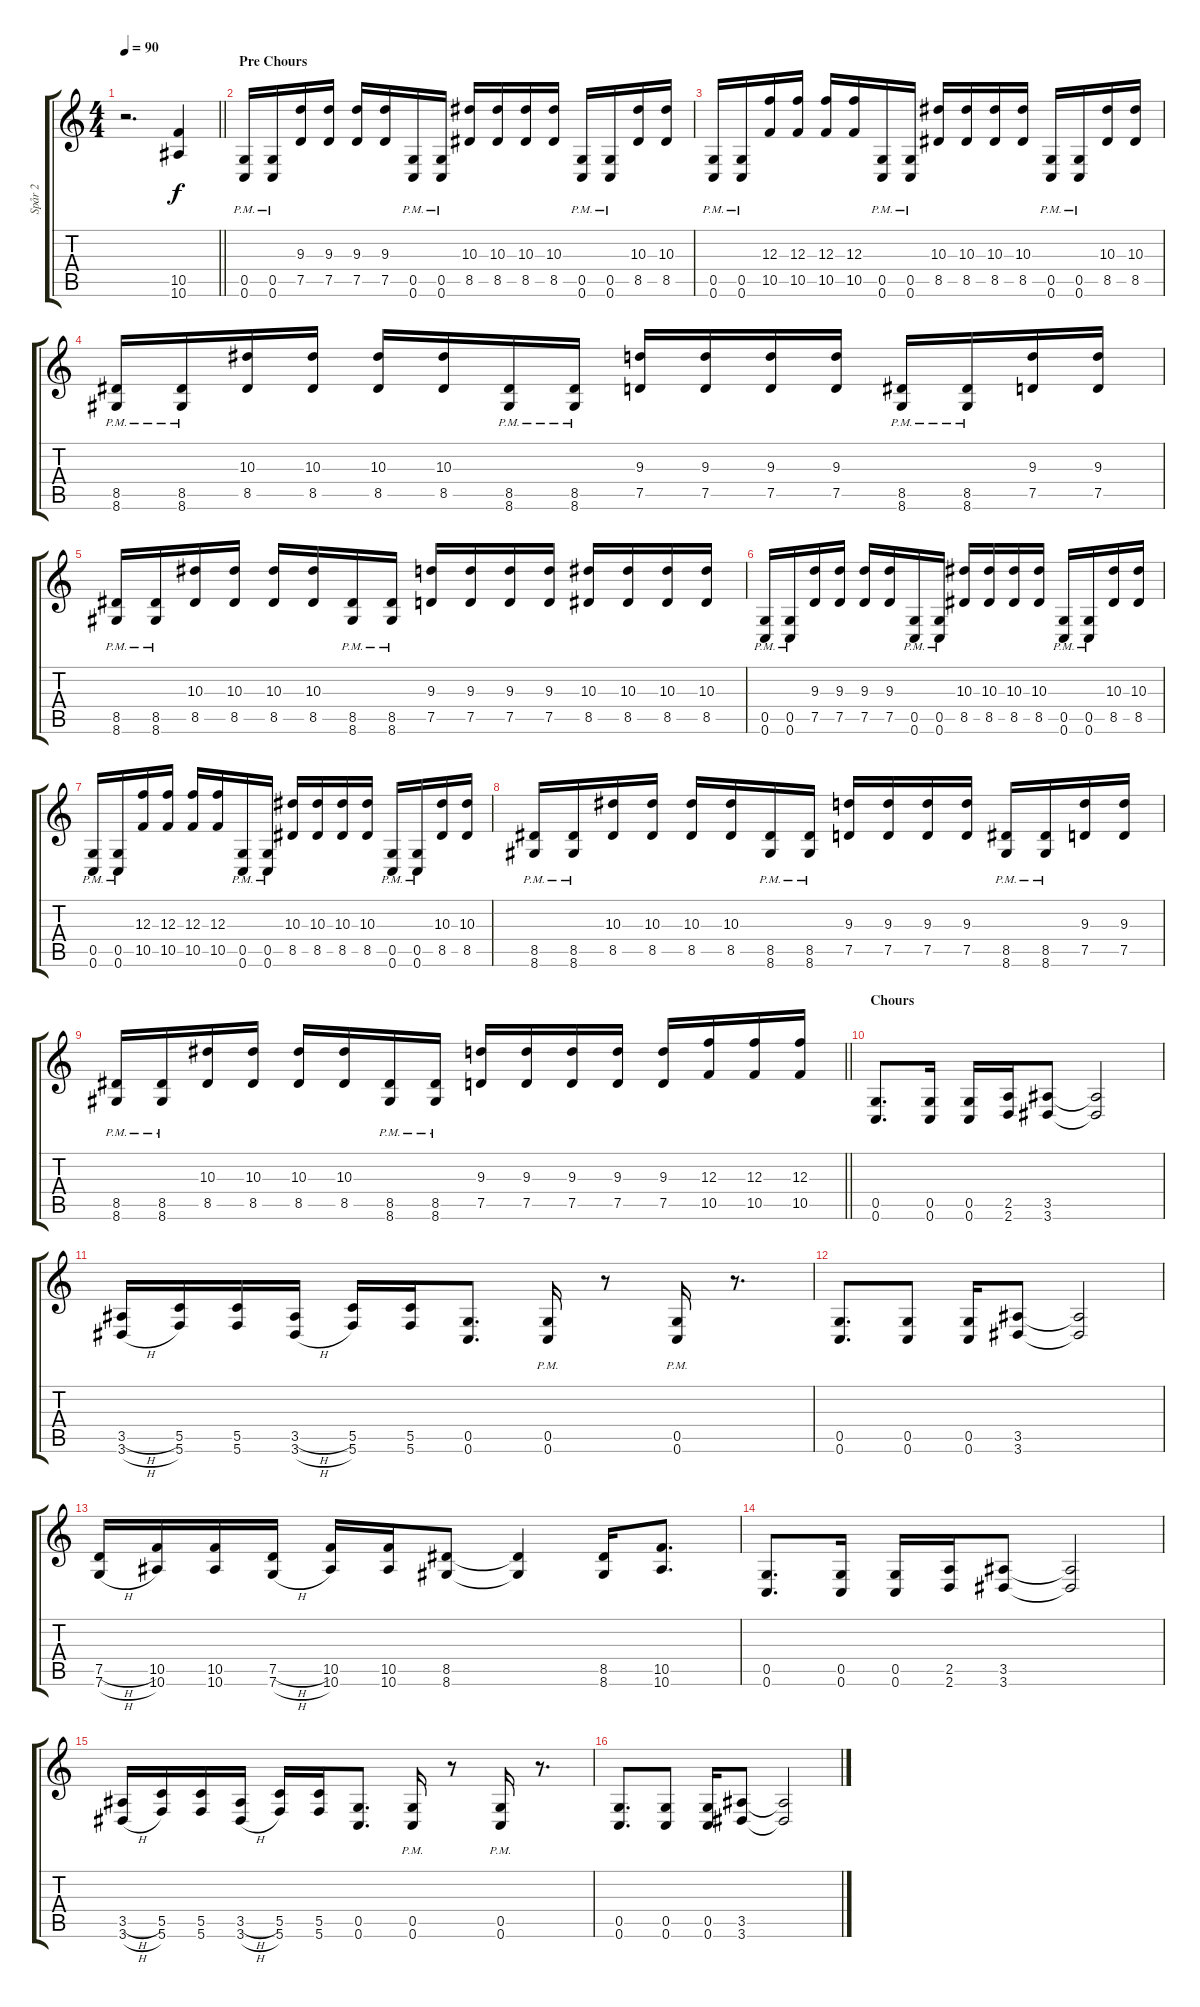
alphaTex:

\track ("Spår 2" "Spår 2") {instrument distortionguitar}
\staff {score tabs}
\tuning (D4 A3 F3 C3 G2 C2) {hide}
\ts (4 4)
\tempo 90
\clef g2
\barLineRight lightlight
\ks c
r.2{d dy f} (10.5 10.6).4 |
\section ("" "Pre Chours")
(0.5{pm} 0.6{pm}).16 (0.5{pm} 0.6{pm}).16 (9.3 7.5).16 (9.3 7.5).16 (9.3 7.5).16 (9.3 7.5).16 (0.5{pm} 0.6{pm}).16 (0.5{pm} 0.6{pm}).16 (10.3 8.5).16 (10.3 8.5).16 (10.3 8.5).16 (10.3 8.5).16 (0.5{pm} 0.6{pm}).16 (0.5{pm} 0.6{pm}).16 (10.3 8.5).16 (10.3 8.5).16 |
(0.5{pm} 0.6{pm}).16 (0.5{pm} 0.6{pm}).16 (12.3 10.5).16 (12.3 10.5).16 (12.3 10.5).16 (12.3 10.5).16 (0.5{pm} 0.6{pm}).16 (0.5{pm} 0.6{pm}).16 (10.3 8.5).16 (10.3 8.5).16 (10.3 8.5).16 (10.3 8.5).16 (0.5{pm} 0.6{pm}).16 (0.5{pm} 0.6{pm}).16 (10.3 8.5).16 (10.3 8.5).16 |
(8.5{pm} 8.6{pm}).16 (8.5{pm} 8.6{pm}).16 (10.3 8.5).16 (10.3 8.5).16 (10.3 8.5).16 (10.3 8.5).16 (8.5{pm} 8.6{pm}).16 (8.5{pm} 8.6{pm}).16 (9.3 7.5).16 (9.3 7.5).16 (9.3 7.5).16 (9.3 7.5).16 (8.5{pm} 8.6{pm}).16 (8.5{pm} 8.6{pm}).16 (9.3 7.5).16 (9.3 7.5).16 |
(8.5{pm} 8.6{pm}).16 (8.5{pm} 8.6{pm}).16 (10.3 8.5).16 (10.3 8.5).16 (10.3 8.5).16 (10.3 8.5).16 (8.5{pm} 8.6{pm}).16 (8.5{pm} 8.6{pm}).16 (9.3 7.5).16 (9.3 7.5).16 (9.3 7.5).16 (9.3 7.5).16 (10.3 8.5).16 (10.3 8.5).16 (10.3 8.5).16 (10.3 8.5).16 |
(0.5{pm} 0.6{pm}).16 (0.5{pm} 0.6{pm}).16 (9.3 7.5).16 (9.3 7.5).16 (9.3 7.5).16 (9.3 7.5).16 (0.5{pm} 0.6{pm}).16 (0.5{pm} 0.6{pm}).16 (10.3 8.5).16 (10.3 8.5).16 (10.3 8.5).16 (10.3 8.5).16 (0.5{pm} 0.6{pm}).16 (0.5{pm} 0.6{pm}).16 (10.3 8.5).16 (10.3 8.5).16 |
(0.5{pm} 0.6{pm}).16 (0.5{pm} 0.6{pm}).16 (12.3 10.5).16 (12.3 10.5).16 (12.3 10.5).16 (12.3 10.5).16 (0.5{pm} 0.6{pm}).16 (0.5{pm} 0.6{pm}).16 (10.3 8.5).16 (10.3 8.5).16 (10.3 8.5).16 (10.3 8.5).16 (0.5{pm} 0.6{pm}).16 (0.5{pm} 0.6{pm}).16 (10.3 8.5).16 (10.3 8.5).16 |
(8.5{pm} 8.6{pm}).16 (8.5{pm} 8.6{pm}).16 (10.3 8.5).16 (10.3 8.5).16 (10.3 8.5).16 (10.3 8.5).16 (8.5{pm} 8.6{pm}).16 (8.5{pm} 8.6{pm}).16 (9.3 7.5).16 (9.3 7.5).16 (9.3 7.5).16 (9.3 7.5).16 (8.5{pm} 8.6{pm}).16 (8.5{pm} 8.6{pm}).16 (9.3 7.5).16 (9.3 7.5).16 |
\barLineRight lightlight
(8.5{pm} 8.6{pm}).16 (8.5{pm} 8.6{pm}).16 (10.3 8.5).16 (10.3 8.5).16 (10.3 8.5).16 (10.3 8.5).16 (8.5{pm} 8.6{pm}).16 (8.5{pm} 8.6{pm}).16 (9.3 7.5).16 (9.3 7.5).16 (9.3 7.5).16 (9.3 7.5).16 (9.3 7.5).16 (12.3 10.5).16 (12.3 10.5).16 (12.3 10.5).16 |
\section ("" "Chours")
(0.5 0.6).8{d} (0.5 0.6).16 (0.5 0.6).16 (2.5 2.6).16 (3.5 3.6).8 (3.5{t} 3.6{t}).2 |
(3.5{h} 3.6{h}).16 (5.5 5.6).16 (5.5 5.6).16 (3.5{h} 3.6{h}).16 (5.5 5.6).16 (5.5 5.6).16 (0.5 0.6).8{d} (0.5{pm} 0.6{pm}).16 r.8 (0.5{pm} 0.6{pm}).16 r.8{d} |
(0.5 0.6).8{d} (0.5 0.6).8 (0.5 0.6).16 (3.5 3.6).8 (3.5{t} 3.6{t}).2 |
(7.5{h} 7.6{h}).16 (10.5 10.6).16 (10.5 10.6).16 (7.5{h} 7.6{h}).16 (10.5 10.6).16 (10.5 10.6).16 (8.5 8.6).8 (8.5{t} 8.6{t}).4 (8.5 8.6).16 (10.5 10.6).8{d} |
(0.5 0.6).8{d} (0.5 0.6).16 (0.5 0.6).16 (2.5 2.6).16 (3.5 3.6).8 (3.5{t} 3.6{t}).2 |
(3.5{h} 3.6{h}).16 (5.5 5.6).16 (5.5 5.6).16 (3.5{h} 3.6{h}).16 (5.5 5.6).16 (5.5 5.6).16 (0.5 0.6).8{d} (0.5{pm} 0.6{pm}).16 r.8 (0.5{pm} 0.6{pm}).16 r.8{d} |
(0.5 0.6).8{d} (0.5 0.6).8 (0.5 0.6).16 (3.5 3.6).8 (3.5{t} 3.6{t}).2
